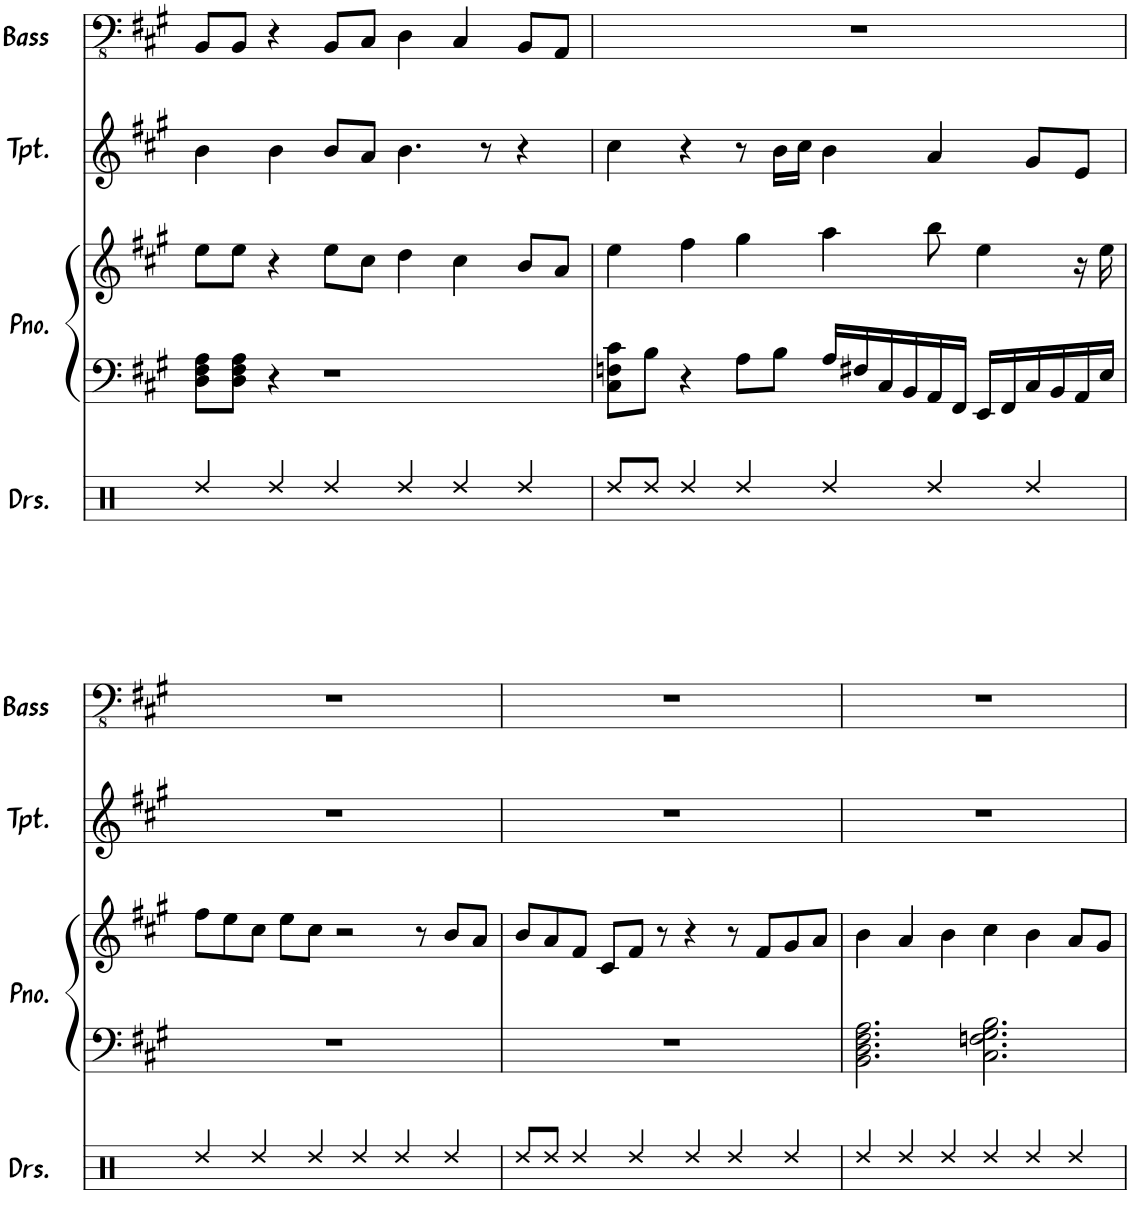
**kern	**kern	**kern	**kern	**kern
*part4	*part3	*part3	*part2	*part1
*staff5	*staff4	*staff3	*staff2	*staff1
*I"Drumset	*I"Piano	*	*I"Trumpet	*I"Acoustic Bass
*I'Drs.	*I'Pno.	*	*I'Tpt.	*I'Bass
!!LO:PB:g=z
*clefX	*clefF4	*clefG2	*clefG2	*clefFv4
*	*	*	*ITrd1c2	*
*k[]	*k[f#c#g#]	*k[f#c#g#]	*k[f#c#g#]	*k[f#c#g#]
*M12/8	*M12/8	*M12/8	*M12/8	*M12/8
=21	=21	=21	=21	=21
4Rdd/	8D\ 8F#\ 8A\L	8ee\L	4b\	8BBB/L
.	8D\ 8F#\ 8A\J	8ee\J	.	8BBB/J
4Rdd/	4r	4r	4b\	4r
4Rdd/	1r	8ee\L	8b/L	8BBB/L
.	.	8cc#\J	8a/J	8CC#/J
4Rdd/	.	4dd\	4.b\	4DD\
4Rdd/	.	4cc#\	.	4CC#/
.	.	.	8r	.
4Rdd/	.	8b/L	4r	8BBB/L
.	.	8a/J	.	8AAA/J
=22	=22	=22	=22	=22
8Rdd/L	8C#\ 8Fn\ 8c#\L	4ee\	4cc#\	1.r
8Rdd/J	8B\J	.	.	.
4Rdd/	4r	4ff#\	4r	.
4Rdd/	8A\L	4gg#\	8r	.
.	8B\J	.	16b\LL	.
.	.	.	16cc#\JJ	.
4Rdd/	16A/LL	4aa\	4b\	.
.	16F#X/	.	.	.
.	16C#/	.	.	.
.	16BB/	.	.	.
4Rdd/	16AA/	8bb\	4a/	.
.	16FF#/JJ	.	.	.
.	16EE/LL	4ee\	.	.
.	16FF#/	.	.	.
4Rdd/	16C#/	.	8g#/L	.
.	16BB/	.	.	.
.	16AA/	16r	8e/J	.
.	16E/JJ	16ee\	.	.
!!LO:LB:g=z
=23	=23	=23	=23	=23
4Rdd/	1.r	8ff#\L	1.r	1.r
.	.	8ee\	.	.
4Rdd/	.	8cc#\J	.	.
.	.	8ee\L	.	.
4Rdd/	.	8cc#\J	.	.
.	.	2r	.	.
4Rdd/	.	.	.	.
4Rdd/	.	.	.	.
.	.	8r	.	.
4Rdd/	.	8b/L	.	.
.	.	8a/J	.	.
=24	=24	=24	=24	=24
8Rdd/L	1.r	8b/L	1.r	1.r
8Rdd/J	.	8a/	.	.
4Rdd/	.	8f#/J	.	.
.	.	8c#/L	.	.
4Rdd/	.	8f#/J	.	.
.	.	8r	.	.
4Rdd/	.	4r	.	.
4Rdd/	.	8r	.	.
.	.	8f#/L	.	.
4Rdd/	.	8g#/	.	.
.	.	8a/J	.	.
=25	=25	=25	=25	=25
4Rdd/	2.BB\ 2.D\ 2.F#\ 2.A\	4b\	1.r	1.r
4Rdd/	.	4a/	.	.
4Rdd/	.	4b\	.	.
4Rdd/	2.C#\ 2.Fn\ 2.G#\ 2.B\	4cc#\	.	.
4Rdd/	.	4b\	.	.
4Rdd/	.	8a/L	.	.
.	.	8g#/J	.	.
=	=	=	=	=
*-	*-	*-	*-	*-
